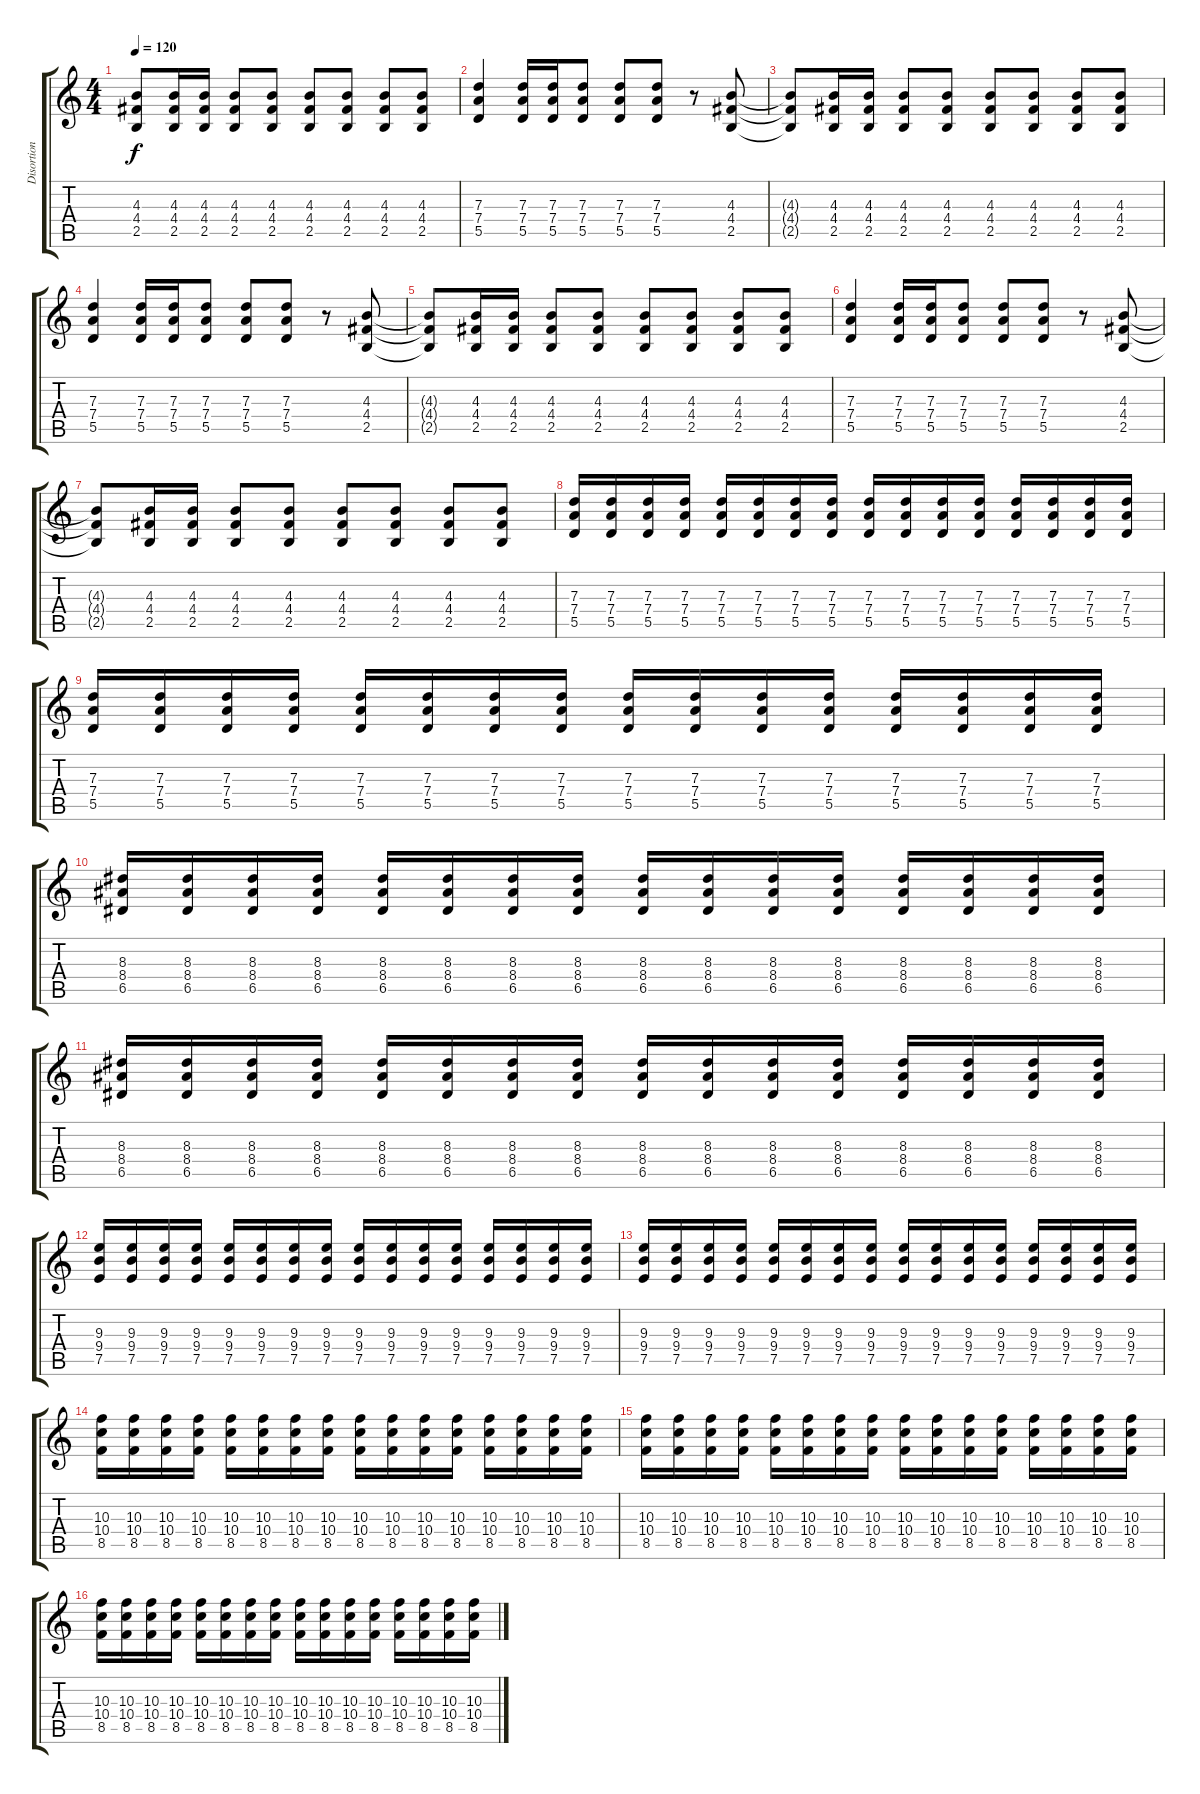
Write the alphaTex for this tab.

\track ("Disortion Left" "Disortion ") {instrument overdrivenguitar}
\staff {score tabs}
\tuning (E4 B3 G3 D3 A2 E2) {hide}
\ts (4 4)
\tempo 120
\clef g2
\ks c
(4.3{t} 4.4{t} 2.5{t}).8{dy f} (4.3 4.4 2.5).16 (4.3 4.4 2.5).16 (4.3 4.4 2.5).8 (4.3 4.4 2.5).8 (4.3 4.4 2.5).8 (4.3 4.4 2.5).8 (4.3 4.4 2.5).8 (4.3 4.4 2.5).8 |
(7.3 7.4 5.5).4 (7.3 7.4 5.5).16 (7.3 7.4 5.5).16 (7.3 7.4 5.5).8 (7.3 7.4 5.5).8 (7.3 7.4 5.5).8 r.8 (4.3 4.4 2.5).8 |
(4.3{t} 4.4{t} 2.5{t}).8 (4.3 4.4 2.5).16 (4.3 4.4 2.5).16 (4.3 4.4 2.5).8 (4.3 4.4 2.5).8 (4.3 4.4 2.5).8 (4.3 4.4 2.5).8 (4.3 4.4 2.5).8 (4.3 4.4 2.5).8 |
(7.3 7.4 5.5).4 (7.3 7.4 5.5).16 (7.3 7.4 5.5).16 (7.3 7.4 5.5).8 (7.3 7.4 5.5).8 (7.3 7.4 5.5).8 r.8 (4.3 4.4 2.5).8 |
(4.3{t} 4.4{t} 2.5{t}).8 (4.3 4.4 2.5).16 (4.3 4.4 2.5).16 (4.3 4.4 2.5).8 (4.3 4.4 2.5).8 (4.3 4.4 2.5).8 (4.3 4.4 2.5).8 (4.3 4.4 2.5).8 (4.3 4.4 2.5).8 |
(7.3 7.4 5.5).4 (7.3 7.4 5.5).16 (7.3 7.4 5.5).16 (7.3 7.4 5.5).8 (7.3 7.4 5.5).8 (7.3 7.4 5.5).8 r.8 (4.3 4.4 2.5).8 |
(4.3{t} 4.4{t} 2.5{t}).8 (4.3 4.4 2.5).16 (4.3 4.4 2.5).16 (4.3 4.4 2.5).8 (4.3 4.4 2.5).8 (4.3 4.4 2.5).8 (4.3 4.4 2.5).8 (4.3 4.4 2.5).8 (4.3 4.4 2.5).8 |
(7.3 7.4 5.5).16 (7.3 7.4 5.5).16 (7.3 7.4 5.5).16 (7.3 7.4 5.5).16 (7.3 7.4 5.5).16 (7.3 7.4 5.5).16 (7.3 7.4 5.5).16 (7.3 7.4 5.5).16 (7.3 7.4 5.5).16 (7.3 7.4 5.5).16 (7.3 7.4 5.5).16 (7.3 7.4 5.5).16 (7.3 7.4 5.5).16 (7.3 7.4 5.5).16 (7.3 7.4 5.5).16 (7.3 7.4 5.5).16 |
(7.3 7.4 5.5).16 (7.3 7.4 5.5).16 (7.3 7.4 5.5).16 (7.3 7.4 5.5).16 (7.3 7.4 5.5).16 (7.3 7.4 5.5).16 (7.3 7.4 5.5).16 (7.3 7.4 5.5).16 (7.3 7.4 5.5).16 (7.3 7.4 5.5).16 (7.3 7.4 5.5).16 (7.3 7.4 5.5).16 (7.3 7.4 5.5).16 (7.3 7.4 5.5).16 (7.3 7.4 5.5).16 (7.3 7.4 5.5).16 |
(8.3 8.4 6.5).16 (8.3 8.4 6.5).16 (8.3 8.4 6.5).16 (8.3 8.4 6.5).16 (8.3 8.4 6.5).16 (8.3 8.4 6.5).16 (8.3 8.4 6.5).16 (8.3 8.4 6.5).16 (8.3 8.4 6.5).16 (8.3 8.4 6.5).16 (8.3 8.4 6.5).16 (8.3 8.4 6.5).16 (8.3 8.4 6.5).16 (8.3 8.4 6.5).16 (8.3 8.4 6.5).16 (8.3 8.4 6.5).16 |
(8.3 8.4 6.5).16 (8.3 8.4 6.5).16 (8.3 8.4 6.5).16 (8.3 8.4 6.5).16 (8.3 8.4 6.5).16 (8.3 8.4 6.5).16 (8.3 8.4 6.5).16 (8.3 8.4 6.5).16 (8.3 8.4 6.5).16 (8.3 8.4 6.5).16 (8.3 8.4 6.5).16 (8.3 8.4 6.5).16 (8.3 8.4 6.5).16 (8.3 8.4 6.5).16 (8.3 8.4 6.5).16 (8.3 8.4 6.5).16 |
(9.3 9.4 7.5).16 (9.3 9.4 7.5).16 (9.3 9.4 7.5).16 (9.3 9.4 7.5).16 (9.3 9.4 7.5).16 (9.3 9.4 7.5).16 (9.3 9.4 7.5).16 (9.3 9.4 7.5).16 (9.3 9.4 7.5).16 (9.3 9.4 7.5).16 (9.3 9.4 7.5).16 (9.3 9.4 7.5).16 (9.3 9.4 7.5).16 (9.3 9.4 7.5).16 (9.3 9.4 7.5).16 (9.3 9.4 7.5).16 |
(9.3 9.4 7.5).16 (9.3 9.4 7.5).16 (9.3 9.4 7.5).16 (9.3 9.4 7.5).16 (9.3 9.4 7.5).16 (9.3 9.4 7.5).16 (9.3 9.4 7.5).16 (9.3 9.4 7.5).16 (9.3 9.4 7.5).16 (9.3 9.4 7.5).16 (9.3 9.4 7.5).16 (9.3 9.4 7.5).16 (9.3 9.4 7.5).16 (9.3 9.4 7.5).16 (9.3 9.4 7.5).16 (9.3 9.4 7.5).16 |
(10.3 10.4 8.5).16 (10.3 10.4 8.5).16 (10.3 10.4 8.5).16 (10.3 10.4 8.5).16 (10.3 10.4 8.5).16 (10.3 10.4 8.5).16 (10.3 10.4 8.5).16 (10.3 10.4 8.5).16 (10.3 10.4 8.5).16 (10.3 10.4 8.5).16 (10.3 10.4 8.5).16 (10.3 10.4 8.5).16 (10.3 10.4 8.5).16 (10.3 10.4 8.5).16 (10.3 10.4 8.5).16 (10.3 10.4 8.5).16 |
(10.3 10.4 8.5).16 (10.3 10.4 8.5).16 (10.3 10.4 8.5).16 (10.3 10.4 8.5).16 (10.3 10.4 8.5).16 (10.3 10.4 8.5).16 (10.3 10.4 8.5).16 (10.3 10.4 8.5).16 (10.3 10.4 8.5).16 (10.3 10.4 8.5).16 (10.3 10.4 8.5).16 (10.3 10.4 8.5).16 (10.3 10.4 8.5).16 (10.3 10.4 8.5).16 (10.3 10.4 8.5).16 (10.3 10.4 8.5).16 |
(10.3 10.4 8.5).16 (10.3 10.4 8.5).16 (10.3 10.4 8.5).16 (10.3 10.4 8.5).16 (10.3 10.4 8.5).16 (10.3 10.4 8.5).16 (10.3 10.4 8.5).16 (10.3 10.4 8.5).16 (10.3 10.4 8.5).16 (10.3 10.4 8.5).16 (10.3 10.4 8.5).16 (10.3 10.4 8.5).16 (10.3 10.4 8.5).16 (10.3 10.4 8.5).16 (10.3 10.4 8.5).16 (10.3 10.4 8.5).16
